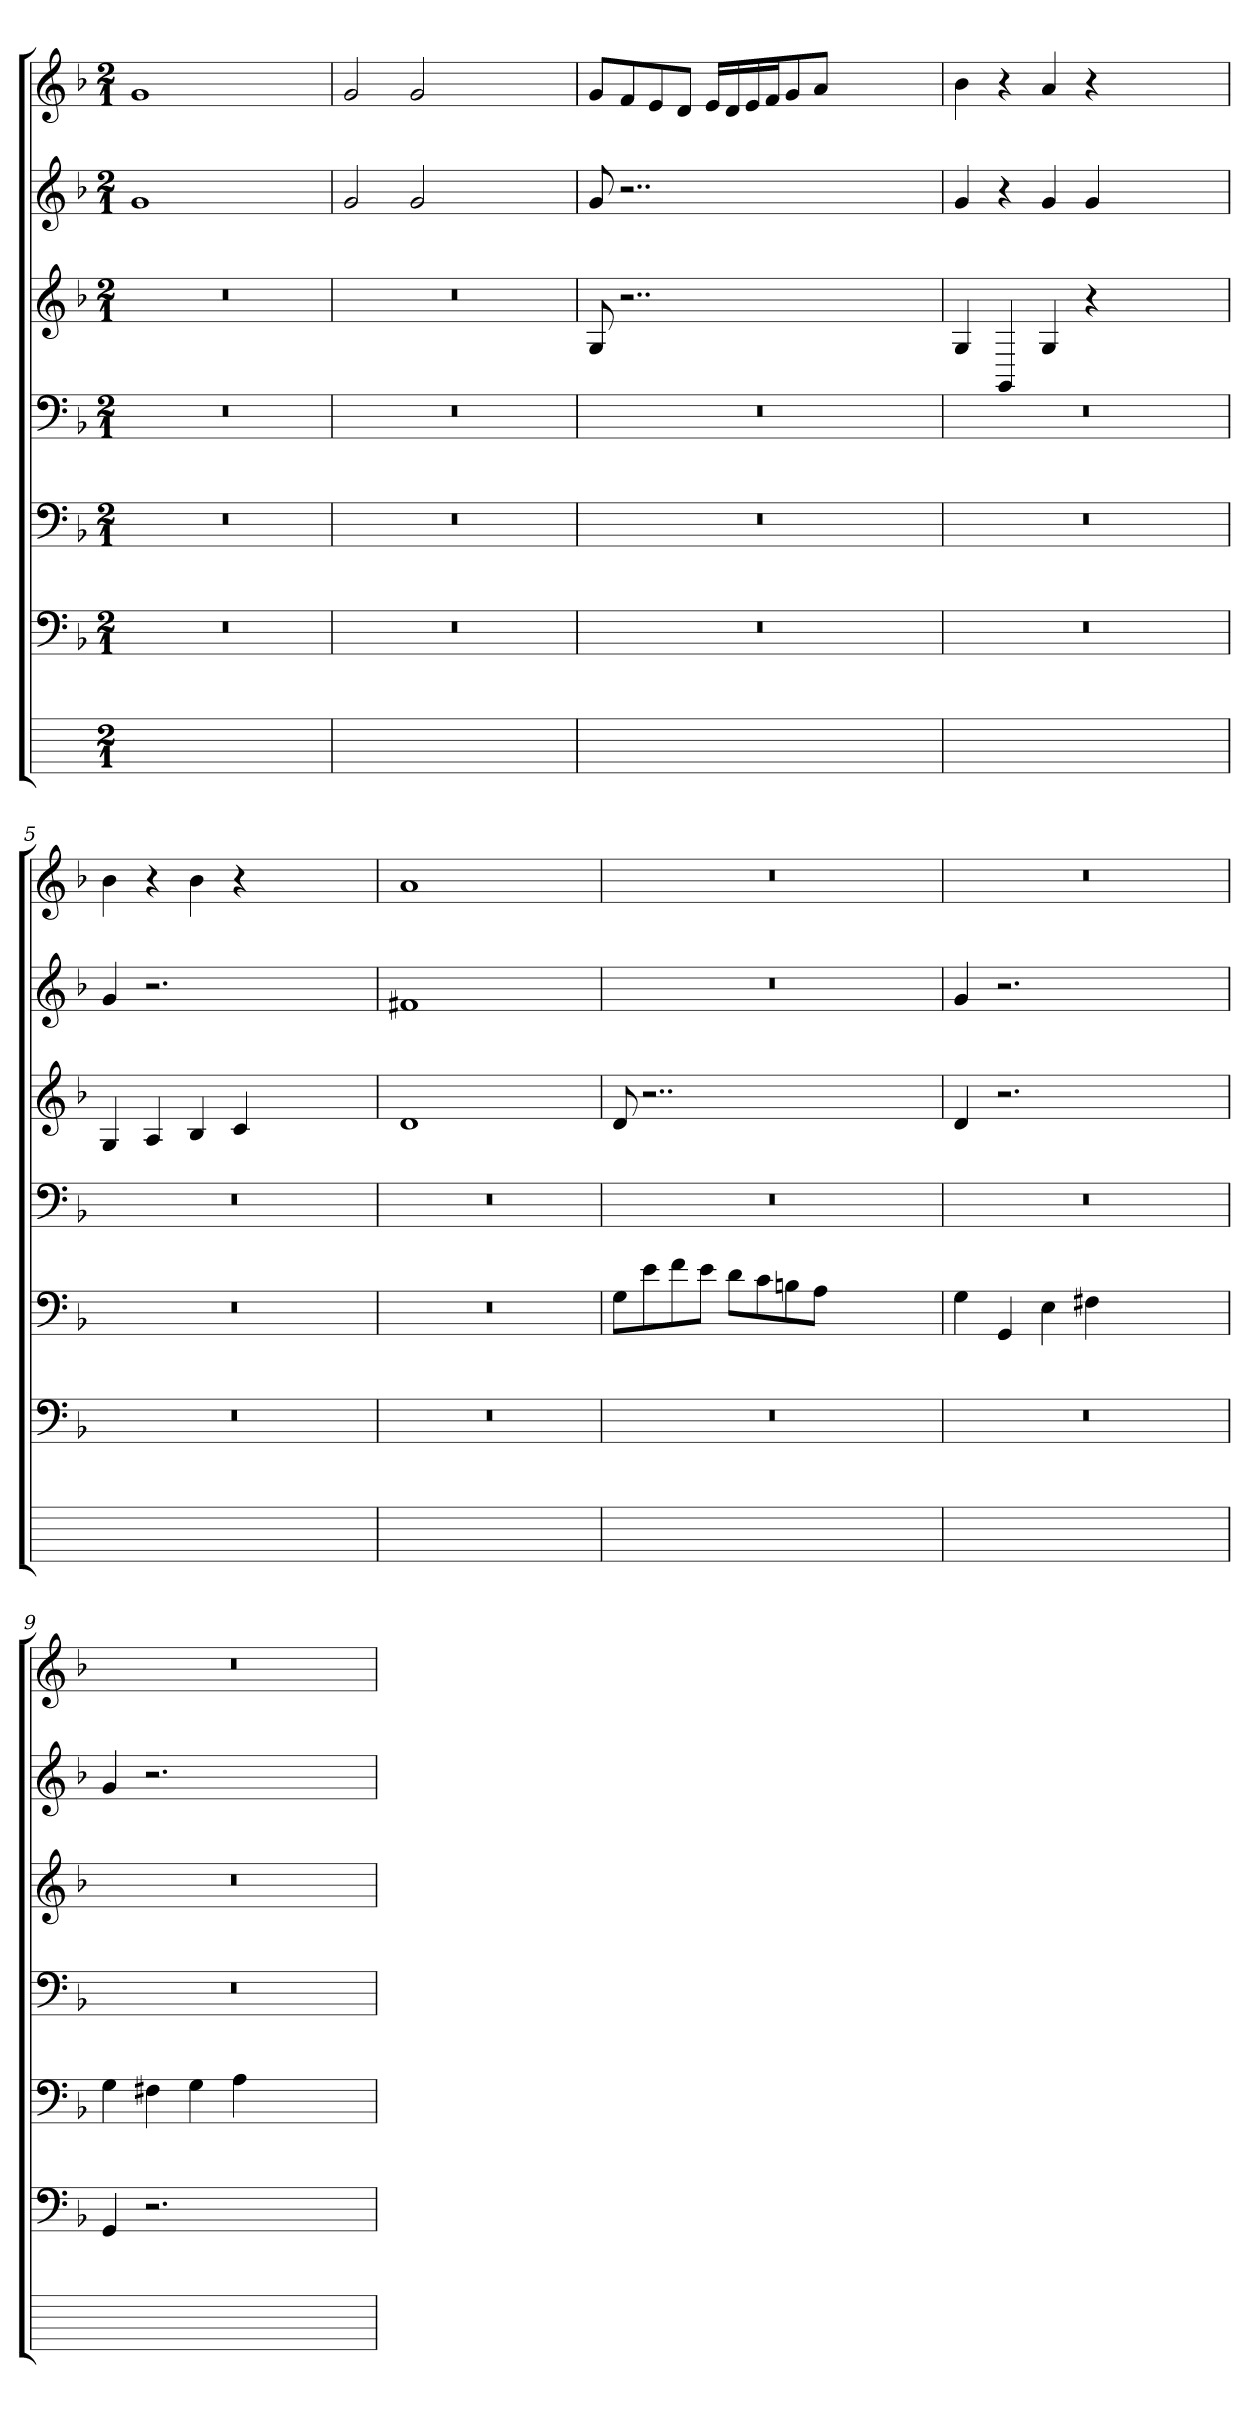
**kern	**kern	**kern	**kern	**kern	**kern	**kern
*part7	*part6	*part5	*part4	*part3	*part2	*part1
*staff7	*staff6	*staff5	*staff4	*staff3	*staff2	*staff1
*stria6	*	*	*	*	*	*
*	*clefF4	*clefF4	*clefF4	*clefG2	*clefG2	*clefG2
*	*k[b-]	*k[b-]	*k[b-]	*k[b-]	*k[b-]	*k[b-]
*	*F:	*F:	*F:	*F:	*F:	*F:
*M2/1	*M2/1	*M2/1	*M2/1	*M2/1	*M2/1	*M2/1
=1	=1	=1	=1	=1	=1	=1
0ryy	0r	0r	0r	0r	1g	1g
.	.	.	.	.	1ryy	1ryy
=2	=2	=2	=2	=2	=2	=2
0ryy	0r	0r	0r	0r	2gi	2gi
.	.	.	.	.	2gi	2gi
.	.	.	.	.	1ryy	1ryy
=3	=3	=3	=3	=3	=3	=3
0ryy	0r	0r	0r	8G	8g	8gL
.	.	.	.	2..r	2..r	8fj
.	.	.	.	.	.	8ej
.	.	.	.	.	.	8djJ
.	.	.	.	.	.	16ejLL
.	.	.	.	.	.	16dj
.	.	.	.	.	.	16ej
.	.	.	.	.	.	16fjJ
.	.	.	.	.	.	8gj
.	.	.	.	.	.	8ajJ
.	.	.	.	1ryy	1ryy	1ryy
=4	=4	=4	=4	=4	=4	=4
0ryy	0r	0r	0r	4Gi	4g	4b-
.	.	.	.	4GGj	4r	4r
.	.	.	.	4Gi	4gi	4aZ
.	.	.	.	4r	4gj	4r
.	.	.	.	1ryy	1ryy	1ryy
=5	=5	=5	=5	=5	=5	=5
0ryy	0r	0r	0r	4G	4gi	4b-i
.	.	.	.	4Aj	2.r	4r
.	.	.	.	4B-Z	.	4b-i
.	.	.	.	4cj	.	4r
.	.	.	.	1ryy	1ryy	1ryy
=6	=6	=6	=6	=6	=6	=6
0ryy	0r	0r	0r	1d	1f#XV	1a
.	.	.	.	1ryy	1ryy	1ryy
=7	=7	=7	=7	=7	=7	=7
0ryy	0r	8GL	0r	8di	0r	0r
.	.	8ej	.	2..r	.	.
.	.	8fj	.	.	.	.
.	.	8ejJ	.	.	.	.
.	.	8djL	.	.	.	.
.	.	8cj	.	.	.	.
.	.	8Bnj	.	.	.	.
.	.	8AjJ	.	.	.	.
.	.	1ryy	.	1ryy	.	.
=8	=8	=8	=8	=8	=8	=8
0ryy	0r	4Gi	0r	4d	4g	0r
.	.	4GGj	.	2.r	2.r	.
.	.	4Ej	.	.	.	.
.	.	4F#Xj	.	.	.	.
.	.	1ryy	.	1ryy	1ryy	.
=9	=9	=9	=9	=9	=9	=9
0ryy	4GG	4G	0r	0r	4g	0r
.	2.r	4F#Xj	.	.	2.r	.
.	.	4Gj	.	.	.	.
.	.	4Aj	.	.	.	.
.	1ryy	1ryy	.	.	1ryy	.
=	=	=	=	=	=	=
*-	*-	*-	*-	*-	*-	*-
